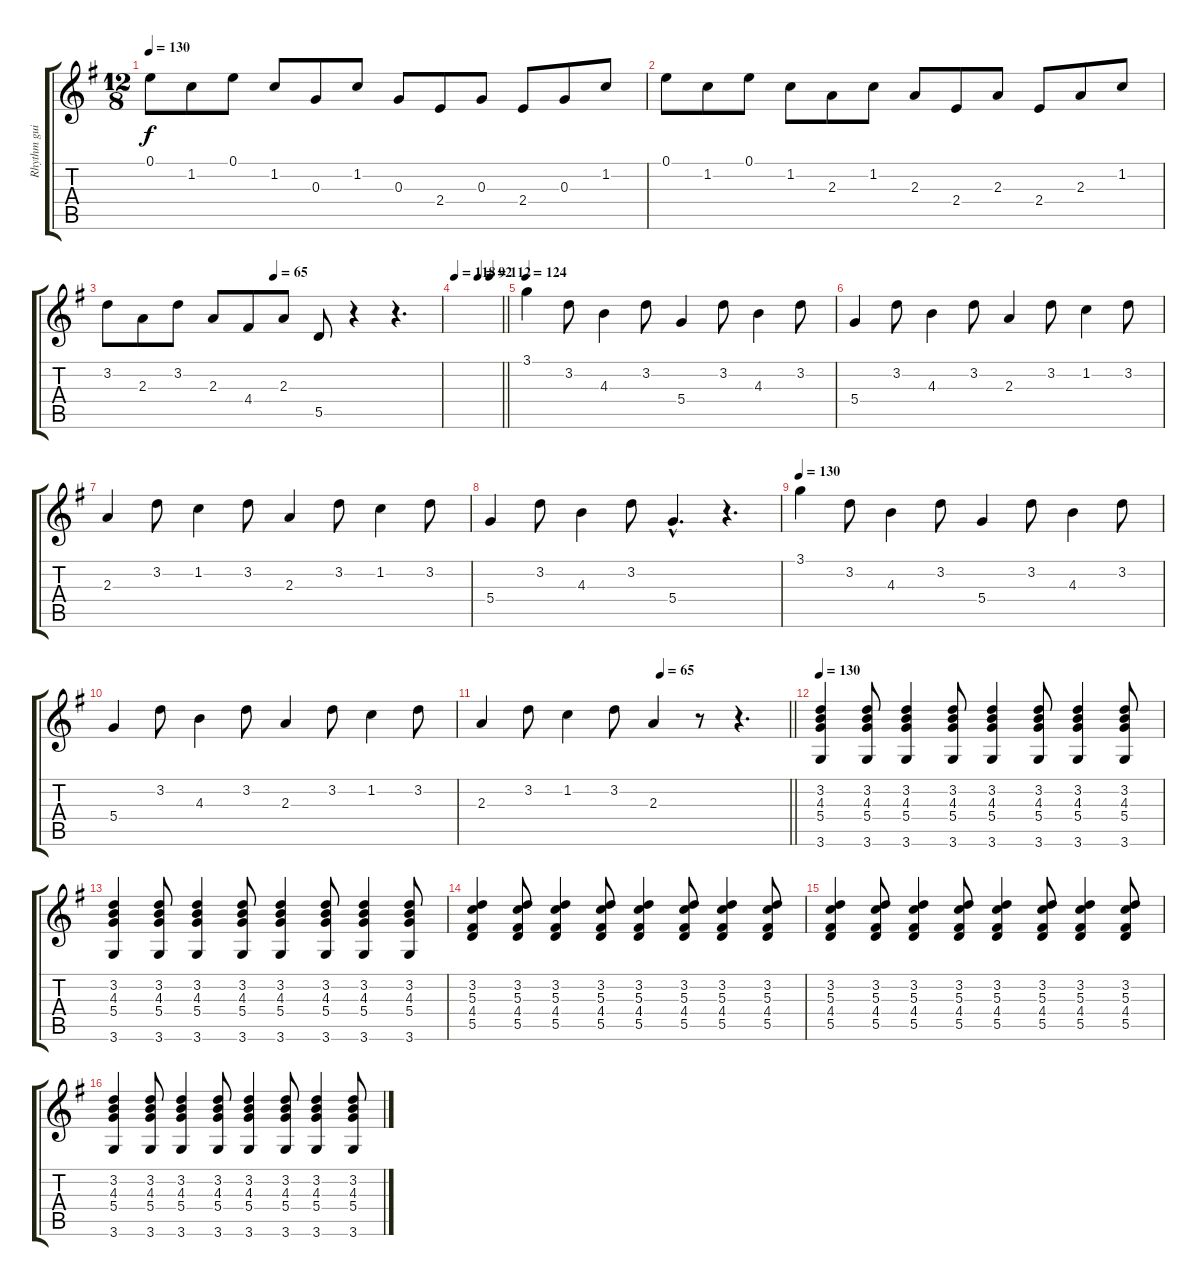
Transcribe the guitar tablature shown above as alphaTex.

\track ("Rhythm guitar" "Rhythm gui") {instrument acousticguitarnylon}
\staff {score tabs}
\tuning (E4 B3 G3 D3 A2 E2) {hide}
\ts (12 8)
\tempo 130
\clef g2
\ks g
0.1.8{dy f} 1.2.8 0.1.8 1.2.8 0.3.8 1.2.8 0.3.8 2.4.8 0.3.8 2.4.8 0.3.8 1.2.8 |
0.1.8 1.2.8 0.1.8 1.2.8 2.3.8 1.2.8 2.3.8 2.4.8 2.3.8 2.4.8 2.3.8 1.2.8 |
\tempo (65 0.5)
3.2.8 2.3.8 3.2.8 2.3.8 4.4.8 2.3.8 5.5.8 r.4 r.4{d} |
\tempo 118
\tempo (92 0.5)
\tempo (112 0.75)
\barLineRight lightlight
|
\tempo 124
3.1.4 3.2.8 4.3.4 3.2.8 5.4.4 3.2.8 4.3.4 3.2.8 |
5.4.4 3.2.8 4.3.4 3.2.8 2.3.4 3.2.8 1.2.4 3.2.8 |
2.3.4 3.2.8 1.2.4 3.2.8 2.3.4 3.2.8 1.2.4 3.2.8 |
5.4.4 3.2.8 4.3.4 3.2.8 5.4{hac}.4{d} r.4{d} |
\tempo 130
3.1.4 3.2.8 4.3.4 3.2.8 5.4.4 3.2.8 4.3.4 3.2.8 |
5.4.4 3.2.8 4.3.4 3.2.8 2.3.4 3.2.8 1.2.4 3.2.8 |
\tempo (65 0.5833333333333334)
\barLineRight lightlight
2.3.4 3.2.8 1.2.4 3.2.8 2.3.4 r.8 r.4{d} |
\tempo 130
(3.2 4.3 5.4 3.6).4 (3.2 4.3 5.4 3.6).8 (3.2 4.3 5.4 3.6).4 (3.2 4.3 5.4 3.6).8 (3.2 4.3 5.4 3.6).4 (3.2 4.3 5.4 3.6).8 (3.2 4.3 5.4 3.6).4 (3.2 4.3 5.4 3.6).8 |
(3.2 4.3 5.4 3.6).4 (3.2 4.3 5.4 3.6).8 (3.2 4.3 5.4 3.6).4 (3.2 4.3 5.4 3.6).8 (3.2 4.3 5.4 3.6).4 (3.2 4.3 5.4 3.6).8 (3.2 4.3 5.4 3.6).4 (3.2 4.3 5.4 3.6).8 |
(3.2 5.3 4.4 5.5).4 (3.2 5.3 4.4 5.5).8 (3.2 5.3 4.4 5.5).4 (3.2 5.3 4.4 5.5).8 (3.2 5.3 4.4 5.5).4 (3.2 5.3 4.4 5.5).8 (3.2 5.3 4.4 5.5).4 (3.2 5.3 4.4 5.5).8 |
(3.2 5.3 4.4 5.5).4 (3.2 5.3 4.4 5.5).8 (3.2 5.3 4.4 5.5).4 (3.2 5.3 4.4 5.5).8 (3.2 5.3 4.4 5.5).4 (3.2 5.3 4.4 5.5).8 (3.2 5.3 4.4 5.5).4 (3.2 5.3 4.4 5.5).8 |
(3.2 4.3 5.4 3.6).4 (3.2 4.3 5.4 3.6).8 (3.2 4.3 5.4 3.6).4 (3.2 4.3 5.4 3.6).8 (3.2 4.3 5.4 3.6).4 (3.2 4.3 5.4 3.6).8 (3.2 4.3 5.4 3.6).4 (3.2 4.3 5.4 3.6).8
